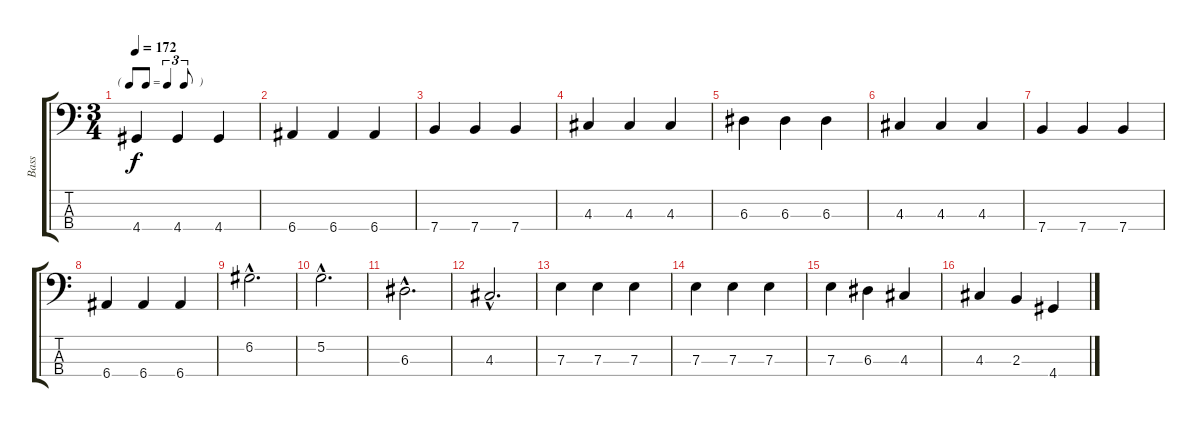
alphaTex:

\track ("Bass" "Bass") {instrument electricbassfinger}
\staff {score tabs}
\tuning (G2 D2 A1 E1) {hide}
\ts (3 4)
\tf triplet8th
\tempo 172
\clef f4
\ks c
4.4.4{dy f} 4.4.4 4.4.4 |
6.4.4 6.4.4 6.4.4 |
7.4.4 7.4.4 7.4.4 |
4.3.4 4.3.4 4.3.4 |
6.3.4 6.3.4 6.3.4 |
4.3.4 4.3.4 4.3.4 |
7.4.4 7.4.4 7.4.4 |
6.4.4 6.4.4 6.4.4 |
6.2{hac}.2{d} |
5.2{hac}.2{d} |
6.3{hac}.2{d} |
4.3{hac}.2{d} |
7.3.4 7.3.4 7.3.4 |
7.3.4 7.3.4 7.3.4 |
7.3.4 6.3.4 4.3.4 |
4.3.4 2.3.4 4.4.4
